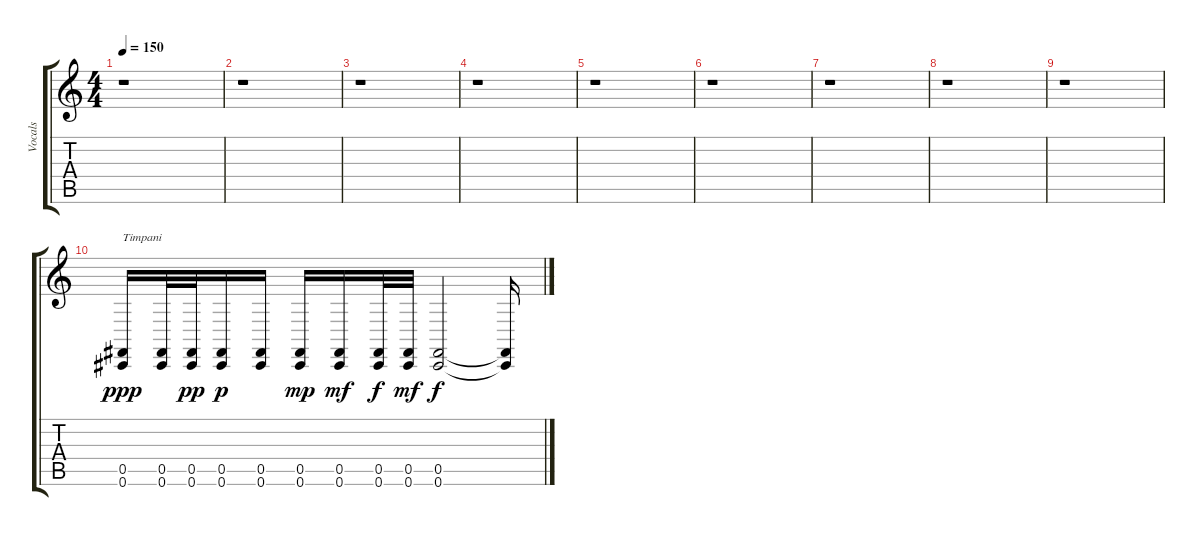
\track ("Vocals" "Vocals") {instrument lead1square}
\staff {score tabs}
\tuning (Db4 Ab3 E3 B2 Gb2 Db2) {hide}
\ts (4 4)
\tempo 150
\clef g2
\ks c
r.1{dy f} |
r.1 |
r.1 |
r.1 |
r.1 |
r.1 |
r.1 |
r.1 |
r.1{volume 16} |
(0.5 0.6).16{txt "Timpani" dy ppp instrument timpani} (0.5 0.6).32 (0.5 0.6).32{dy pp} (0.5 0.6).16{dy p} (0.5 0.6).16 (0.5 0.6).16{dy mp} (0.5 0.6).16{dy mf} (0.5 0.6).32{dy f} (0.5 0.6).32{dy mf} (0.5 0.6).2{dy f} (0.5{t} 0.6{t}).16
